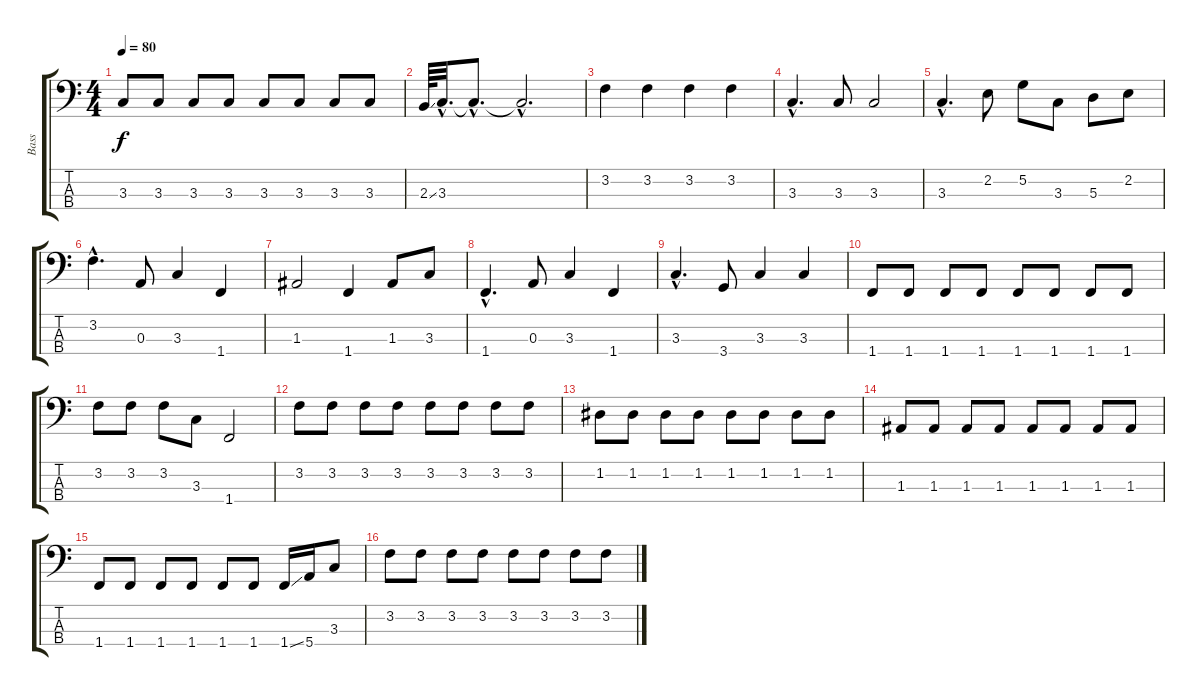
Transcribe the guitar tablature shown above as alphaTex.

\track ("Bass" "Bass") {instrument electricbassfinger}
\staff {score tabs}
\tuning (G2 D2 A1 E1) {hide}
\ts (4 4)
\tempo 80
\clef f4
\ks c
3.3.8{dy f} 3.3.8 3.3.8 3.3.8 3.3.8 3.3.8 3.3.8 3.3.8 |
2.3{ss}.64 3.3{hac}.32{d} 3.3{hac t}.8{d} 3.3{hac t}.2{d} |
3.2.4 3.2.4 3.2.4 3.2.4 |
3.3{hac}.4{d} 3.3.8 3.3.2 |
3.3{hac}.4{d} 2.2.8 5.2.8 3.3.8 5.3.8 2.2.8 |
3.2{hac}.4{d} 0.3.8 3.3.4 1.4.4 |
1.3.2 1.4.4 1.3.8 3.3.8 |
1.4{hac}.4{d} 0.3.8 3.3.4 1.4.4 |
3.3{hac}.4{d} 3.4.8 3.3.4 3.3.4 |
1.4.8 1.4.8 1.4.8 1.4.8 1.4.8 1.4.8 1.4.8 1.4.8 |
3.2.8 3.2.8 3.2.8 3.3.8 1.4.2 |
3.2.8 3.2.8 3.2.8 3.2.8 3.2.8 3.2.8 3.2.8 3.2.8 |
1.2.8 1.2.8 1.2.8 1.2.8 1.2.8 1.2.8 1.2.8 1.2.8 |
1.3.8 1.3.8 1.3.8 1.3.8 1.3.8 1.3.8 1.3.8 1.3.8 |
1.4.8 1.4.8 1.4.8 1.4.8 1.4.8 1.4.8 1.4{ss}.16 5.4.16 3.3.8 |
3.2.8 3.2.8 3.2.8 3.2.8 3.2.8 3.2.8 3.2.8 3.2.8
